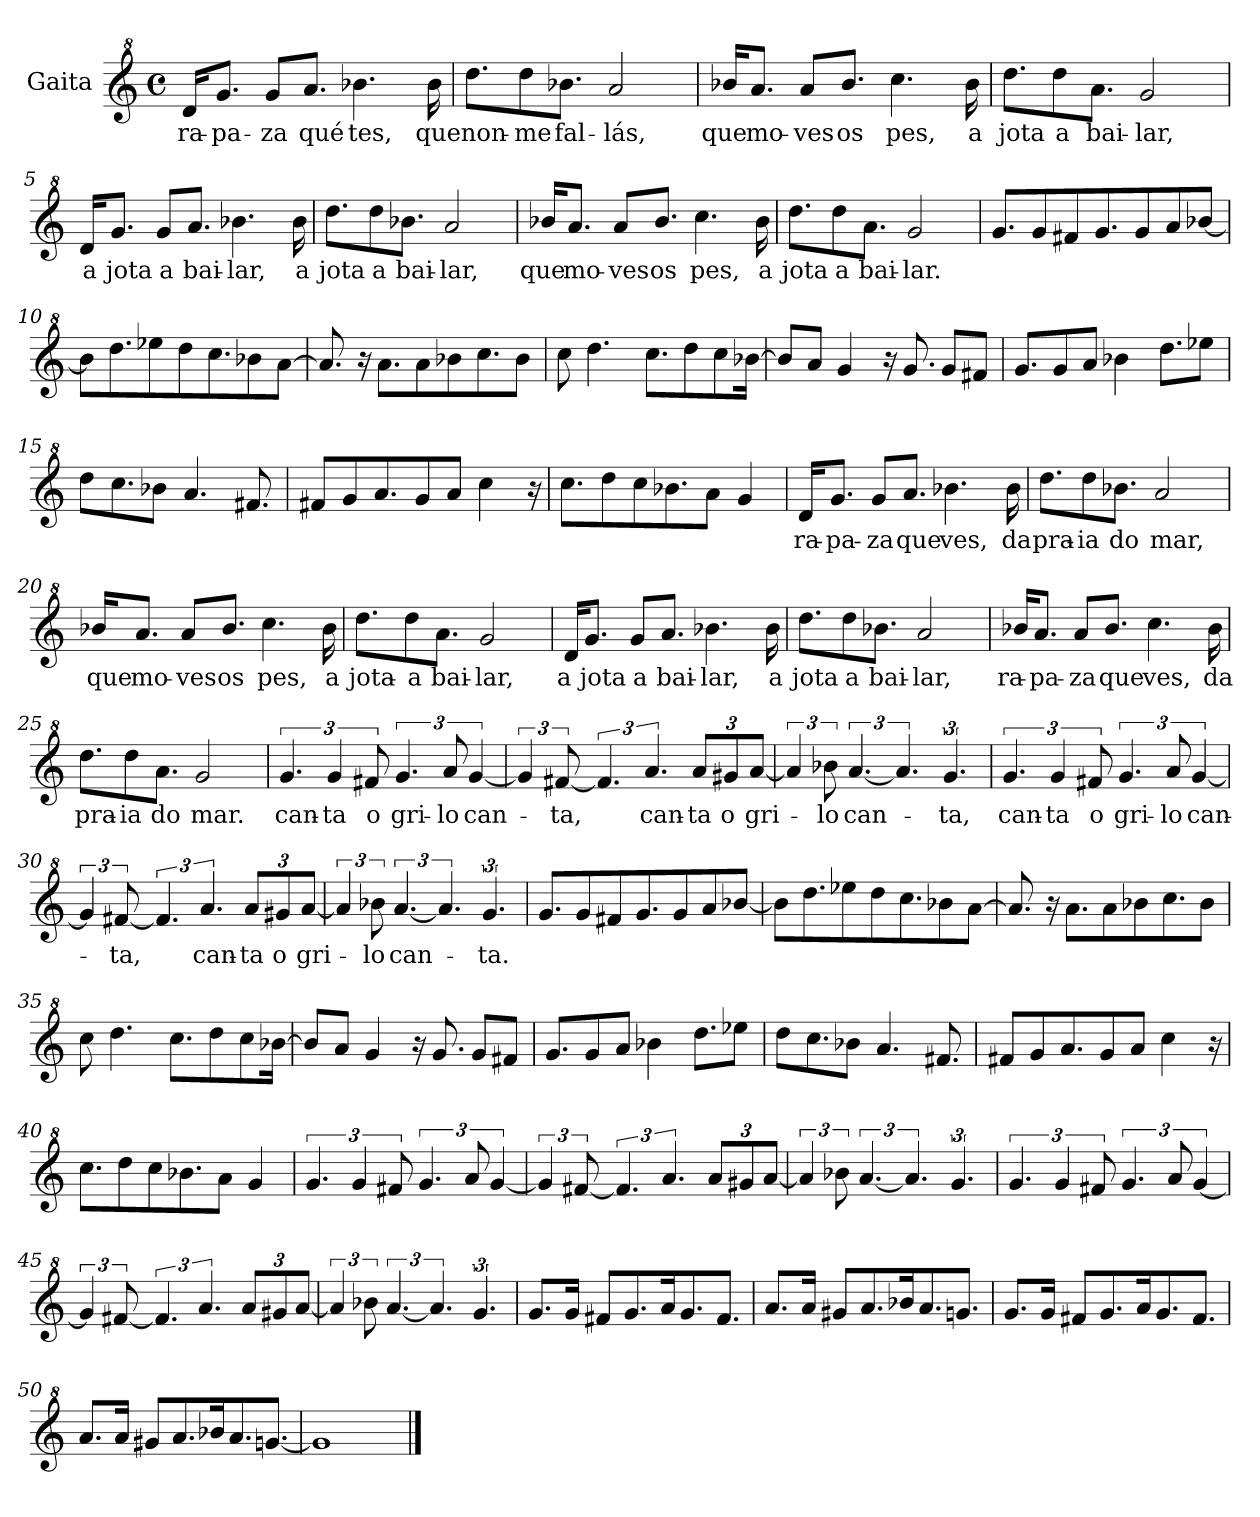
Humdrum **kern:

**kern	**text
*part1	*part1
*staff1	*staff1
*I"Gaita	*
*clefG^2	*
*k[]	*
*M4/4	*
*met(c)	*
*MM120	*
=1	=1
16dd/KL	ra-
8.gg/J	-pa-
8gg/L	-za
8.aa/J	qué
4.bb-X\	tes,
16bb-\	que
=2	=2
8.ddd\L	non-
8ddd\	-me
8.bb-X\J	fal-
2aa/	-lás,
=3	=3
16bb-X/KL	que
8.aa/J	-mo-
8aa/L	-ves
8.bb-/J	os
4.ccc\	pes,
16bb-\	a
=4	=4
8.ddd\L	jota
8ddd\	a
8.aa\J	bai-
2gg/	-lar,
!!LO:LB:g=z
=5	=5
16dd/KL	a
8.gg/J	jota
8gg/L	a
8.aa/J	bai-
4.bb-X\	-lar,
16bb-\	a
=6	=6
8.ddd\L	jota
8ddd\	a
8.bb-X\J	bai-
2aa/	-lar,
=7	=7
16bb-X/KL	que
8.aa/J	mo-
8aa/L	-ves
8.bb-/J	os
4.ccc\	pes,
16bb-\	a
=8	=8
8.ddd\L	jota
8ddd\	a
8.aa\J	bai-
2gg/	-lar.
=9	=9
8.gg/L	.
8gg/	.
8ff#X/	.
8.gg/	.
8gg/	.
8aa/	.
[8bb-X/J	.
!!LO:LB:g=z
=10	=10
8bb-\L]	.
8.ddd\	.
8eee-X\	.
8ddd\	.
8.ccc\	.
8bb-X\	.
[8aa\J	.
=11	=11
8.aa/]	.
16r	.
8.aa\L	.
8aa\	.
8bb-X\	.
8.ccc\	.
8bb-\J	.
=12	=12
8ccc\	.
4.ddd\	.
8.ccc\L	.
8ddd\	.
8ccc\	.
[16bb-X\Jk	.
=13	=13
8bb-/L]	.
8aa/J	.
4gg/	.
16r	.
8.gg/	.
8gg/L	.
8ff#X/J	.
=14	=14
8.gg/L	.
8gg/	.
8aa/J	.
4bb-X\	.
8.ddd\L	.
8eee-X\J	.
!!LO:LB:g=z
=15	=15
8ddd\L	.
8.ccc\	.
8bb-X\J	.
4.aa/	.
8.ff#X/	.
=16	=16
8ff#X/L	.
8gg/	.
8.aa/	.
8gg/	.
8aa/J	.
4ccc\	.
16r	.
=17	=17
8.ccc\L	.
8ddd\	.
8ccc\	.
8.bb-X\	.
8aa\J	.
4gg/	.
=18	=18
16dd/KL	ra-
8.gg/J	-pa-
8gg/L	-za
8.aa/J	que
4.bb-X\	ves,
16bb-\	da
=19	=19
8.ddd\L	pra-
8ddd\	-ia
8.bb-X\J	do
2aa/	mar,
!!LO:LB:g=z
=20	=20
16bb-X/KL	que
8.aa/J	mo-
8aa/L	-ves
8.bb-/J	os
4.ccc\	pes,
16bb-\	a
=21	=21
8.ddd\L	jota-
8ddd\	-a
8.aa\J	bai-
2gg/	-lar,
=22	=22
16dd/KL	a
8.gg/J	jota
8gg/L	-a
8.aa/J	bai-
4.bb-X\	-lar,
16bb-\	a
=23	=23
8.ddd\L	jota
8ddd\	a
8.bb-X\J	bai-
2aa/	-lar,
=24	=24
16bb-X/KL	ra-
8.aa/J	-pa-
8aa/L	-za
8.bb-/J	que
4.ccc\	ves,
16bb-\	da
!!LO:LB:g=z
=25	=25
8.ddd\L	pra-
8ddd\	-ia
8.aa\J	do
2gg/	mar.
=26	=26
6.gg/	can-
6gg/	-ta
12ff#X/	o
6.gg/	gri-
12aa/	-lo
[6gg/	can-
=27	=27
6gg/]	.
[12ff#X/	-ta,
6.ff#/]	.
6.aa/	can-
*Xbrackettup	*
12aa/L	-ta
12gg#X/	o
[12aa/J	gri-
=28	=28
*brackettup	*
6aa/]	.
12bb-X\	-lo
[6.aa/	can-
6.aa/]	.
6.gg/	-ta,
!!LO:LB:g=z
=29	=29
6.gg/	can-
6gg/	-ta
12ff#X/	o
6.gg/	gri-
12aa/	-lo
[6gg/	can-
=30	=30
6gg/]	.
[12ff#X/	-ta,
6.ff#/]	.
6.aa/	can-
*Xbrackettup	*
12aa/L	-ta
12gg#X/	o
[12aa/J	gri-
=31	=31
*brackettup	*
6aa/]	.
12bb-X\	-lo
[6.aa/	can-
6.aa/]	.
6.gg/	-ta.
=32	=32
8.gg/L	.
8gg/	.
8ff#X/	.
8.gg/	.
8gg/	.
8aa/	.
[8bb-X/J	.
!!LO:LB:g=z
=33	=33
8bb-\L]	.
8.ddd\	.
8eee-X\	.
8ddd\	.
8.ccc\	.
8bb-X\	.
[8aa\J	.
=34	=34
8.aa/]	.
16r	.
8.aa\L	.
8aa\	.
8bb-X\	.
8.ccc\	.
8bb-\J	.
=35	=35
8ccc\	.
4.ddd\	.
8.ccc\L	.
8ddd\	.
8ccc\	.
[16bb-X\Jk	.
=36	=36
8bb-/L]	.
8aa/J	.
4gg/	.
16r	.
8.gg/	.
8gg/L	.
8ff#X/J	.
=37	=37
8.gg/L	.
8gg/	.
8aa/J	.
4bb-X\	.
8.ddd\L	.
8eee-X\J	.
!!LO:LB:g=z
=38	=38
8ddd\L	.
8.ccc\	.
8bb-X\J	.
4.aa/	.
8.ff#X/	.
=39	=39
8ff#X/L	.
8gg/	.
8.aa/	.
8gg/	.
8aa/J	.
4ccc\	.
16r	.
=40	=40
8.ccc\L	.
8ddd\	.
8ccc\	.
8.bb-X\	.
8aa\J	.
4gg/	.
=41	=41
6.gg/	.
6gg/	.
12ff#X/	.
6.gg/	.
12aa/	.
[6gg/	.
=42	=42
6gg/]	.
[12ff#X/	.
6.ff#/]	.
6.aa/	.
*Xbrackettup	*
12aa/L	.
12gg#X/	.
[12aa/J	.
!!LO:LB:g=z
=43	=43
*brackettup	*
6aa/]	.
12bb-X\	.
[6.aa/	.
6.aa/]	.
6.gg/	.
=44	=44
6.gg/	.
6gg/	.
12ff#X/	.
6.gg/	.
12aa/	.
[6gg/	.
=45	=45
6gg/]	.
[12ff#X/	.
6.ff#/]	.
6.aa/	.
*Xbrackettup	*
12aa/L	.
12gg#X/	.
[12aa/J	.
=46	=46
*brackettup	*
6aa/]	.
12bb-X\	.
[6.aa/	.
6.aa/]	.
6.gg/	.
=47	=47
8.gg/L	.
16gg/Jk	.
8ff#X/L	.
8.gg/	.
16aa/K	.
8.gg/	.
8.ff#/J	.
!!LO:PB:g=z
=48	=48
8.aa/L	.
16aa/Jk	.
8gg#X/L	.
8.aa/	.
16bb-X/K	.
8.aa/	.
8.ggn/J	.
=49	=49
8.gg/L	.
16gg/Jk	.
8ff#X/L	.
8.gg/	.
16aa/K	.
8.gg/	.
8.ff#/J	.
=50	=50
8.aa/L	.
16aa/Jk	.
8gg#X/L	.
8.aa/	.
16bb-X/K	.
8.aa/	.
[8.ggn/J	.
=51	=51
1gg]	.
==	==
*-	*-
